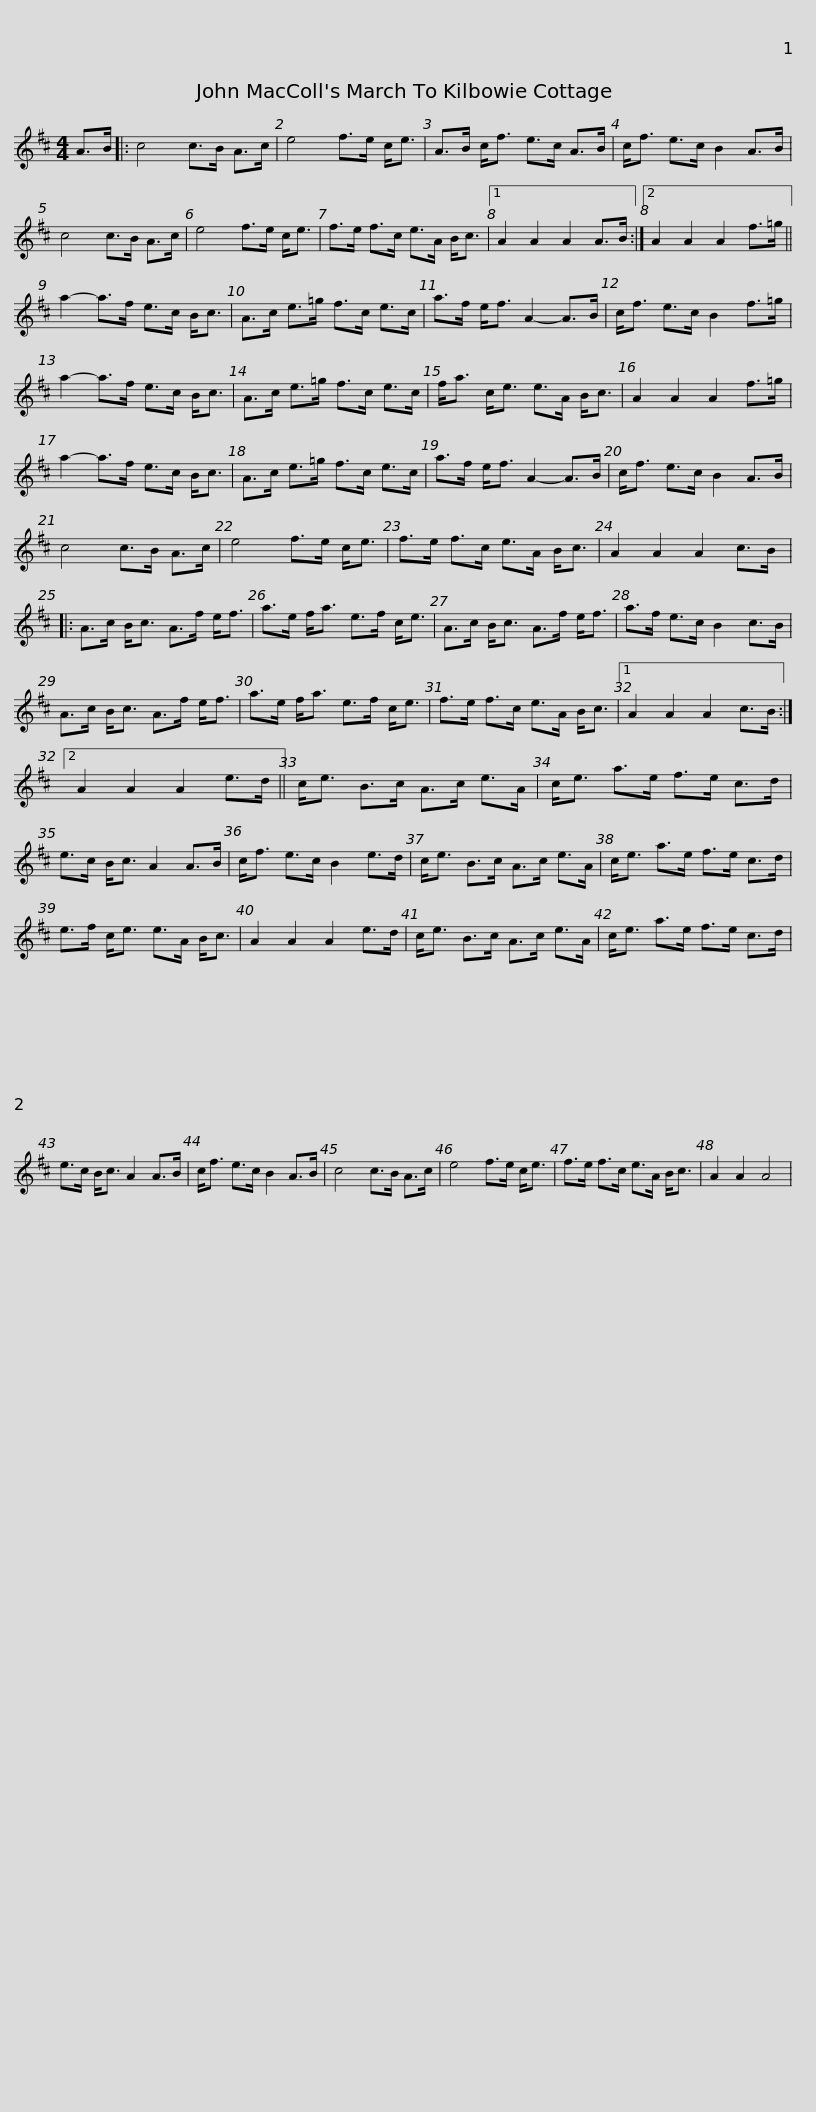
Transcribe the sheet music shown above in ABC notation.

X:1
L:1/8
M:4/4
I:linebreak $
K:D
V:1 treble
V:1
 A>B |: c4 c>B A>c | e4 f>e c<e | A>B c<f e>c A>B | c<f e>c B2 A>B | %5
 c4 c>B A>c |$ e4 f>e c<e | f>e f>c e>A B<c |1 A2 A2 A2 A>B :|2 A2 A2 A2 f>=g || %10
 a2- a>f e>c B<c |$ A>c e>=g f>c e>c | a>f e<f A2- A>B | c<f e>c B2 f>=g | a2- a>f e>c B<c |$ %15
 A>c e>=g f>c e>c | f<a c<e e>A B<c | A2 A2 A2 f>=g | a2- a>f e>c B<c | A>c e>=g f>c e>c |$ %20
 a>f e<f A2- A>B | c<f e>c B2 A>B | c4 c>B A>c | e4 f>e c<e | f>e f>c e>A B<c | %25
 A2 A2 A2 c>B |:$ A>c B<c A>f e<f | a>e f<a e>f c<e | A>c B<c A>f e<f | a>f e>c B2 c>B |$ %30
 A>c B<c A>f e<f | a>e f<a e>f c<e | f>e f>c e>A B<c |1 A2 A2 A2 c>B :|2 A2 A2 A2 e>d ||$ %35
 c<e B>c A>c e>A | c<e a>e f>e c>d | e>c B<c A2 A>B | c<f e>c B2 e>d | c<e B>c A>c e>A |$ %40
 c<e a>e f>e c>d | e>f c<e e>A B<c | A2 A2 A2 e>d | c<e B>c A>c e>A | c<e a>e f>e c>d |$ %45
 e>c B<c A2 A>B | c<f e>c B2 A>B | c4 c>B A>c | e4 f>e c<e | f>e f>c e>A B<c | %50
 A2 A2 A4 | %51
